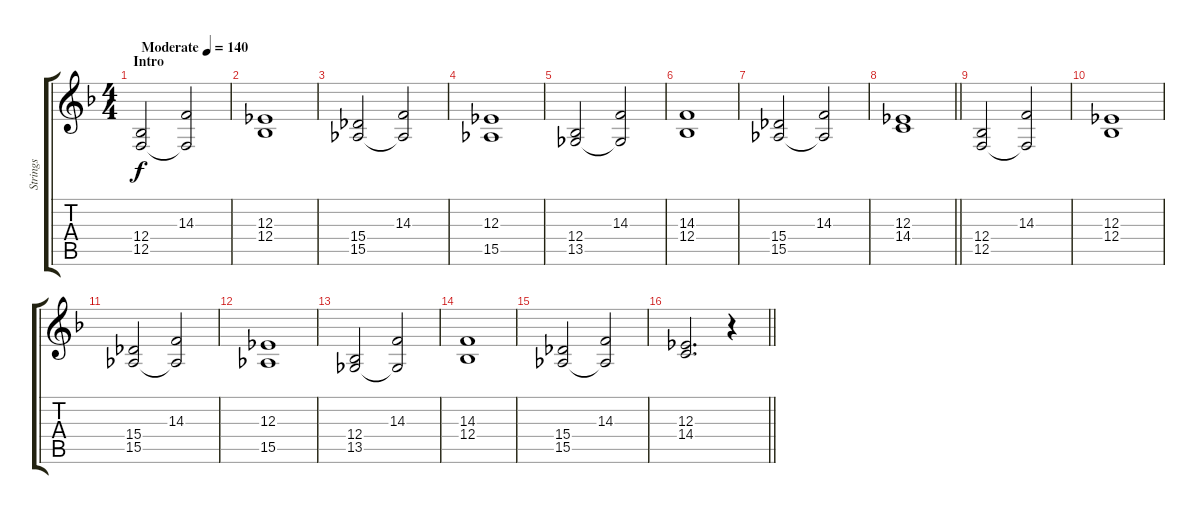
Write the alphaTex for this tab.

\track ("Strings" "Strings") {instrument stringensemble1}
\staff {score tabs}
\tuning (C4 G3 Eb3 Bb2 F2 C2) {hide}
\ts (4 4)
\section ("" "Intro")
\tempo (140 "Moderate")
\clef g2
\ks dminor
(12.4 12.5).2{dy f instrument stringensemble1} (14.3 12.5{t}).2 |
(12.3 12.4).1 |
(15.4 15.5).2 (14.3 15.5{t}).2 |
(12.3 15.5).1 |
(12.4 13.5).2 (14.3 13.5{t}).2 |
(14.3 12.4).1 |
(15.4 15.5).2 (14.3 15.5{t}).2 |
\barLineRight lightlight
(12.3 14.4).1 |
(12.4 12.5).2 (14.3 12.5{t}).2 |
(12.3 12.4).1 |
(15.4 15.5).2 (14.3 15.5{t}).2 |
(12.3 15.5).1 |
(12.4 13.5).2 (14.3 13.5{t}).2 |
(14.3 12.4).1 |
(15.4 15.5).2 (14.3 15.5{t}).2 |
\barLineRight lightlight
(12.3 14.4).2{d} r.4
